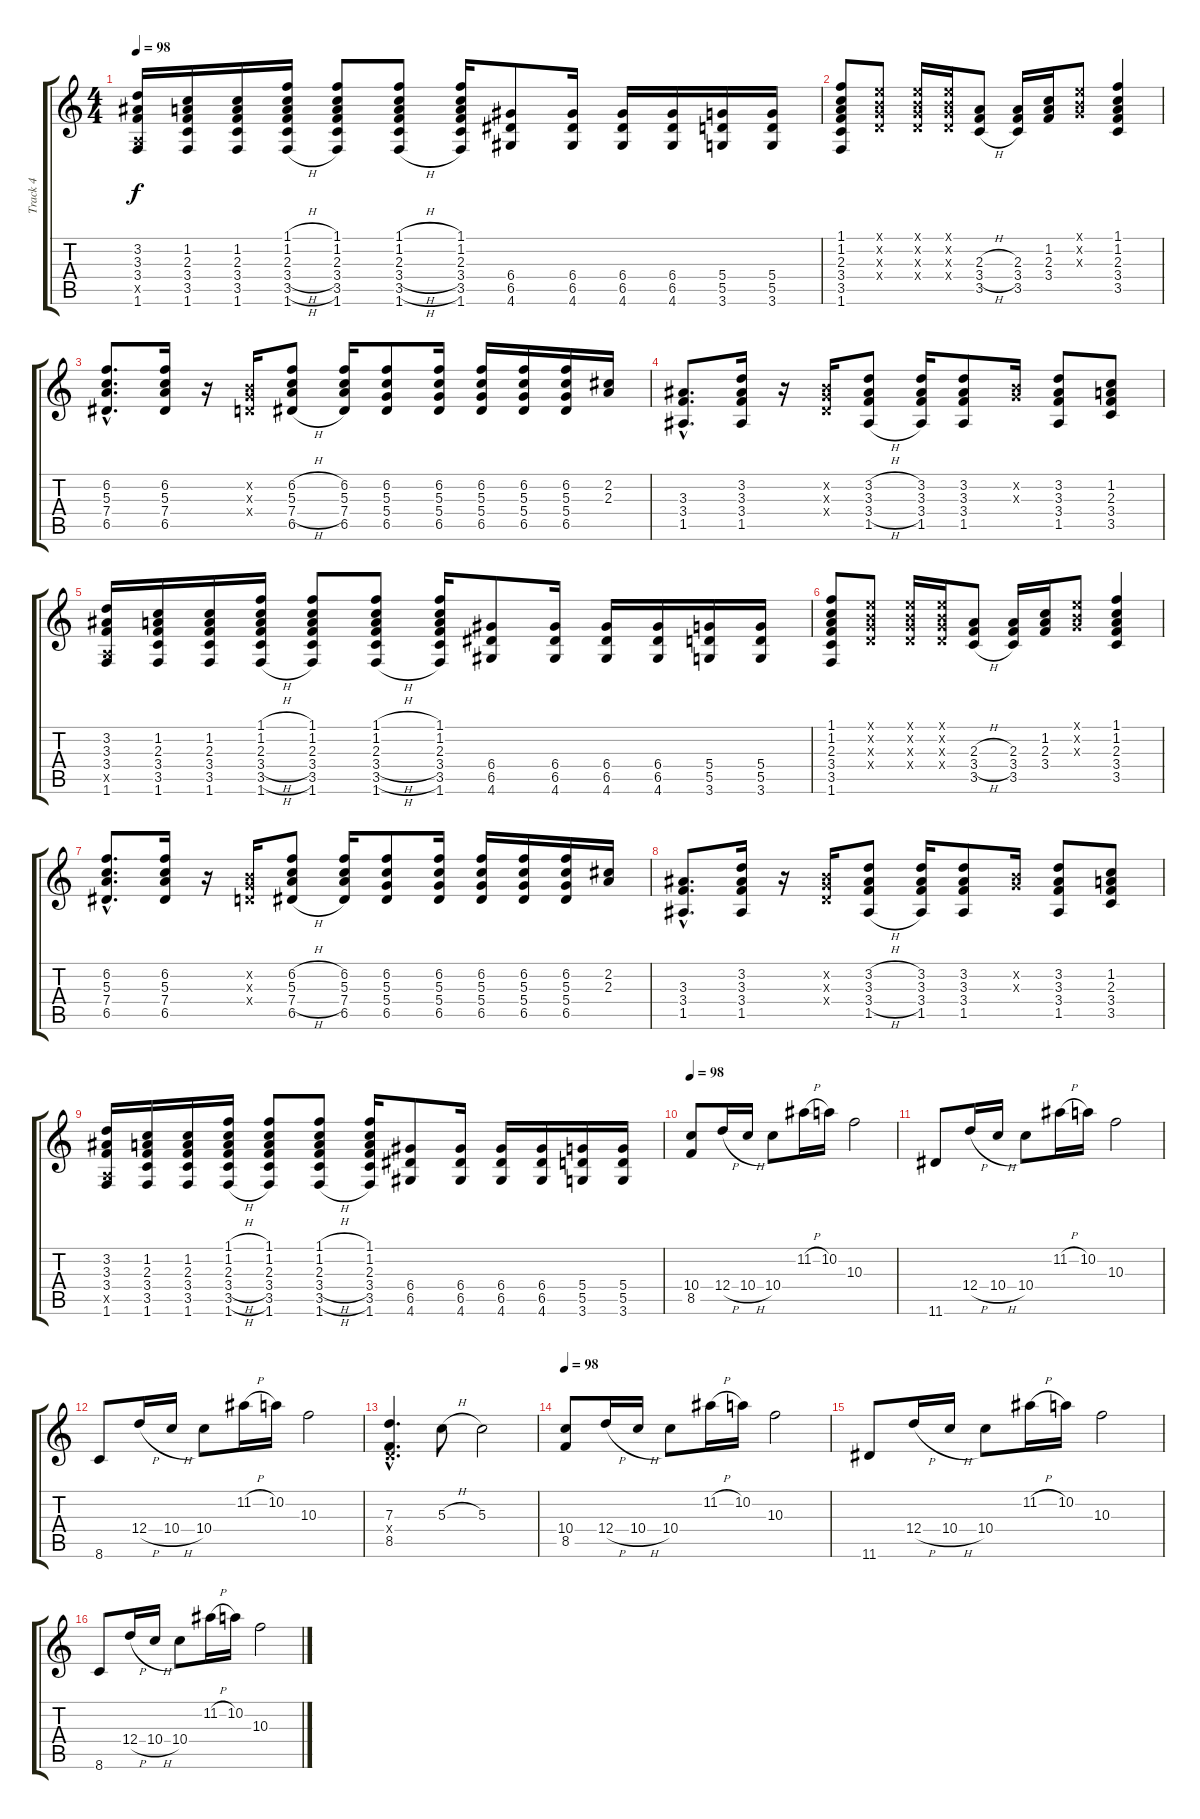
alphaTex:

\track ("Track 4" "Track 4") {instrument overdrivenguitar}
\staff {score tabs}
\tuning (E4 B3 G3 D3 A2 E2) {hide}
\ts (4 4)
\tempo 98
\clef g2
\ks c
(3.2 3.3 3.4 0.5{x} 1.6).16{dy f} (1.2 2.3 3.4 3.5 1.6).16 (1.2 2.3 3.4 3.5 1.6).16 (1.1{h} 1.2{h} 2.3{h} 3.4{h} 3.5{h} 1.6{h}).16 (1.1 1.2 2.3 3.4 3.5 1.6).8 (1.1{h} 1.2{h} 2.3{h} 3.4{h} 3.5{h} 1.6{h}).8 (1.1 1.2 2.3 3.4 3.5 1.6).16 (6.4 6.5 4.6).8 (6.4 6.5 4.6).16 (6.4 6.5 4.6).16 (6.4 6.5 4.6).16 (5.4 5.5 3.6).16 (5.4 5.5 3.6).16 |
(1.1 1.2 2.3 3.4 3.5 1.6).8 (0.1{x} 0.2{x} 0.3{x} 0.4{x}).8 (0.1{x} 0.2{x} 0.3{x} 0.4{x}).16 (0.1{x} 0.2{x} 0.3{x} 0.4{x}).16 (2.3{h} 3.4{h} 3.5{h}).8 (2.3 3.4 3.5).16 (1.2 2.3 3.4).16 (0.1{x} 0.2{x} 0.3{x}).8 (1.1 1.2 2.3 3.4 3.5).4 |
(6.2{hac} 5.3{hac} 7.4{hac} 6.5{hac}).8{d} (6.2 5.3 7.4 6.5).16 r.16 (0.2{x} 0.3{x} 0.4{x}).16 (6.2{h} 5.3{h} 7.4{h} 6.5{h}).8 (6.2 5.3 7.4 6.5).16 (6.2 5.3 5.4 6.5).8 (6.2 5.3 5.4 6.5).16 (6.2 5.3 5.4 6.5).16 (6.2 5.3 5.4 6.5).16 (6.2 5.3 5.4 6.5).16 (2.2 2.3).16 |
(3.3{hac} 3.4{hac} 1.5{hac}).8{d} (3.2 3.3 3.4 1.5).16 r.16 (0.2{x} 0.3{x} 0.4{x}).16 (3.2{h} 3.3{h} 3.4{h} 1.5{h}).8 (3.2 3.3 3.4 1.5).16 (3.2 3.3 3.4 1.5).8 (0.2{x} 0.3{x}).16 (3.2 3.3 3.4 1.5).8 (1.2 2.3 3.4 3.5).8 |
(3.2 3.3 3.4 0.5{x} 1.6).16 (1.2 2.3 3.4 3.5 1.6).16 (1.2 2.3 3.4 3.5 1.6).16 (1.1{h} 1.2{h} 2.3{h} 3.4{h} 3.5{h} 1.6{h}).16 (1.1 1.2 2.3 3.4 3.5 1.6).8 (1.1{h} 1.2{h} 2.3{h} 3.4{h} 3.5{h} 1.6{h}).8 (1.1 1.2 2.3 3.4 3.5 1.6).16 (6.4 6.5 4.6).8 (6.4 6.5 4.6).16 (6.4 6.5 4.6).16 (6.4 6.5 4.6).16 (5.4 5.5 3.6).16 (5.4 5.5 3.6).16 |
(1.1 1.2 2.3 3.4 3.5 1.6).8 (0.1{x} 0.2{x} 0.3{x} 0.4{x}).8 (0.1{x} 0.2{x} 0.3{x} 0.4{x}).16 (0.1{x} 0.2{x} 0.3{x} 0.4{x}).16 (2.3{h} 3.4{h} 3.5{h}).8 (2.3 3.4 3.5).16 (1.2 2.3 3.4).16 (0.1{x} 0.2{x} 0.3{x}).8 (1.1 1.2 2.3 3.4 3.5).4 |
(6.2{hac} 5.3{hac} 7.4{hac} 6.5{hac}).8{d} (6.2 5.3 7.4 6.5).16 r.16 (0.2{x} 0.3{x} 0.4{x}).16 (6.2{h} 5.3{h} 7.4{h} 6.5{h}).8 (6.2 5.3 7.4 6.5).16 (6.2 5.3 5.4 6.5).8 (6.2 5.3 5.4 6.5).16 (6.2 5.3 5.4 6.5).16 (6.2 5.3 5.4 6.5).16 (6.2 5.3 5.4 6.5).16 (2.2 2.3).16 |
(3.3{hac} 3.4{hac} 1.5{hac}).8{d} (3.2 3.3 3.4 1.5).16 r.16 (0.2{x} 0.3{x} 0.4{x}).16 (3.2{h} 3.3{h} 3.4{h} 1.5{h}).8 (3.2 3.3 3.4 1.5).16 (3.2 3.3 3.4 1.5).8 (0.2{x} 0.3{x}).16 (3.2 3.3 3.4 1.5).8 (1.2 2.3 3.4 3.5).8 |
(3.2 3.3 3.4 0.5{x} 1.6).16 (1.2 2.3 3.4 3.5 1.6).16 (1.2 2.3 3.4 3.5 1.6).16 (1.1{h} 1.2{h} 2.3{h} 3.4{h} 3.5{h} 1.6{h}).16 (1.1 1.2 2.3 3.4 3.5 1.6).8 (1.1{h} 1.2{h} 2.3{h} 3.4{h} 3.5{h} 1.6{h}).8 (1.1 1.2 2.3 3.4 3.5 1.6).16 (6.4 6.5 4.6).8 (6.4 6.5 4.6).16 (6.4 6.5 4.6).16 (6.4 6.5 4.6).16 (5.4 5.5 3.6).16 (5.4 5.5 3.6).16 |
\tempo 98
(10.4 8.5).8 12.4{h}.16 10.4{h}.16 10.4.8 11.2{h}.16 10.2.16 10.3.2 |
11.6.8 12.4{h}.16 10.4{h}.16 10.4.8 11.2{h}.16 10.2.16 10.3.2 |
8.6.8 12.4{h}.16 10.4{h}.16 10.4.8 11.2{h}.16 10.2.16 10.3.2 |
(7.3{hac} 0.4{hac x} 8.5{hac}).4{d} 5.3{h}.8 5.3.2 |
\tempo 98
(10.4 8.5).8 12.4{h}.16 10.4{h}.16 10.4.8 11.2{h}.16 10.2.16 10.3.2 |
11.6.8 12.4{h}.16 10.4{h}.16 10.4.8 11.2{h}.16 10.2.16 10.3.2 |
8.6.8 12.4{h}.16 10.4{h}.16 10.4.8 11.2{h}.16 10.2.16 10.3.2
